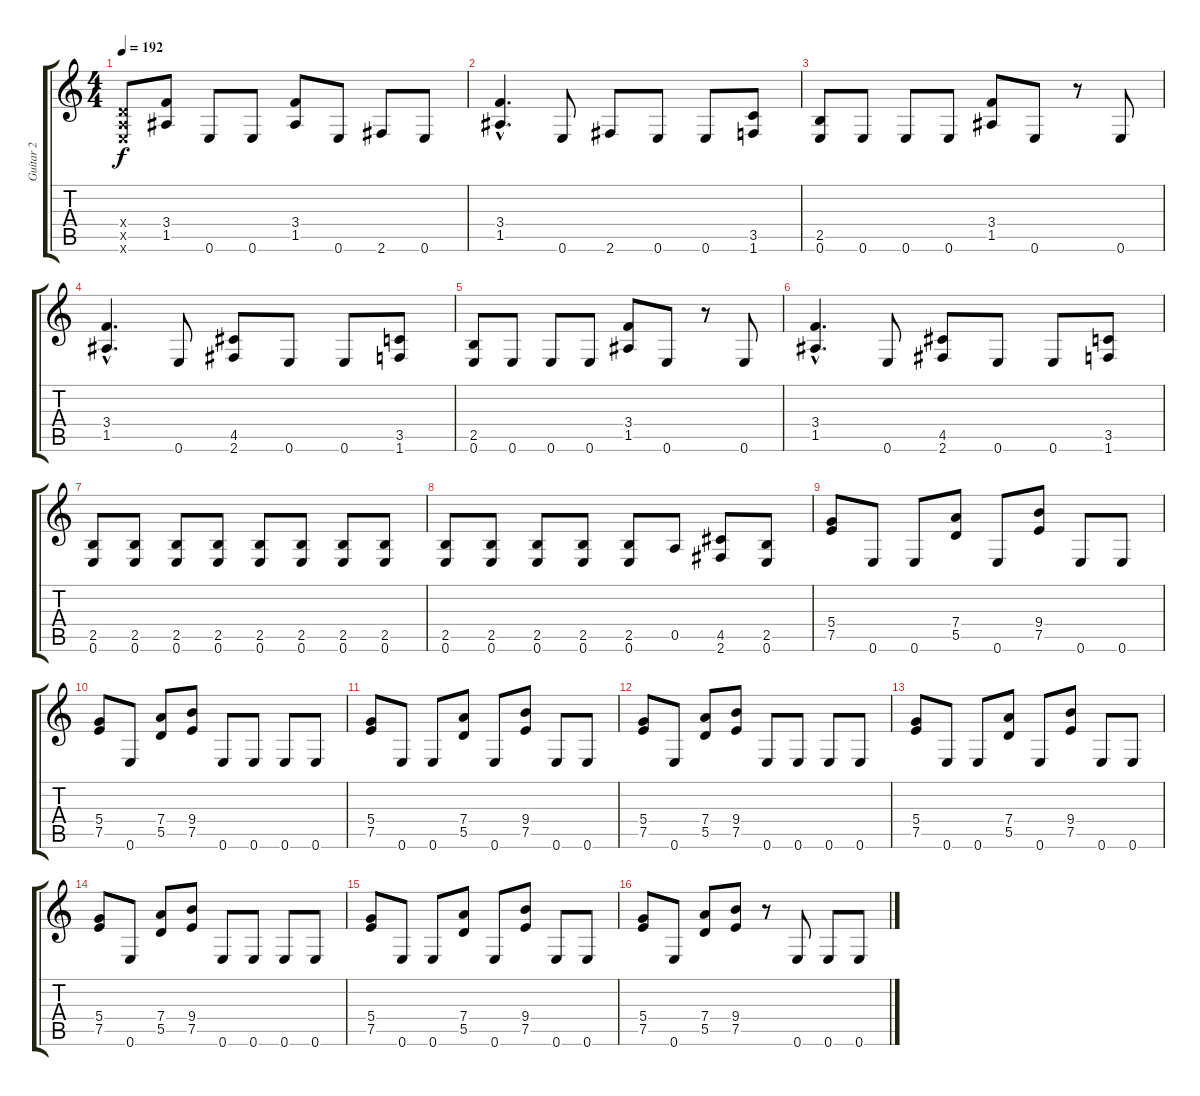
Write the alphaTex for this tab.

\track ("Guitar 2" "Guitar 2") {instrument distortionguitar}
\staff {score tabs}
\tuning (E4 B3 G3 D3 A2 E2) {hide}
\ts (4 4)
\tempo 192
\clef g2
\ks c
(0.4{x} 0.5{x} 0.6{x}).8{dy f} (3.4 1.5).8 0.6.8 0.6.8 (3.4 1.5).8 0.6.8 2.6.8 0.6.8 |
(3.4{hac} 1.5{hac}).4{d} 0.6.8 2.6.8 0.6.8 0.6.8 (3.5 1.6).8 |
(2.5 0.6).8 0.6.8 0.6.8 0.6.8 (3.4 1.5).8 0.6.8 r.8 0.6.8 |
(3.4{hac} 1.5{hac}).4{d} 0.6.8 (4.5 2.6).8 0.6.8 0.6.8 (3.5 1.6).8 |
(2.5 0.6).8 0.6.8 0.6.8 0.6.8 (3.4 1.5).8 0.6.8 r.8 0.6.8 |
(3.4{hac} 1.5{hac}).4{d} 0.6.8 (4.5 2.6).8 0.6.8 0.6.8 (3.5 1.6).8 |
(2.5 0.6).8 (2.5 0.6).8 (2.5 0.6).8 (2.5 0.6).8 (2.5 0.6).8 (2.5 0.6).8 (2.5 0.6).8 (2.5 0.6).8 |
(2.5 0.6).8 (2.5 0.6).8 (2.5 0.6).8 (2.5 0.6).8 (2.5 0.6).8 0.5.8 (4.5 2.6).8 (2.5 0.6).8 |
(5.4 7.5).8 0.6.8 0.6.8 (7.4 5.5).8 0.6.8 (9.4 7.5).8 0.6.8 0.6.8 |
(5.4 7.5).8 0.6.8 (7.4 5.5).8 (9.4 7.5).8 0.6.8 0.6.8 0.6.8 0.6.8 |
(5.4 7.5).8 0.6.8 0.6.8 (7.4 5.5).8 0.6.8 (9.4 7.5).8 0.6.8 0.6.8 |
(5.4 7.5).8 0.6.8 (7.4 5.5).8 (9.4 7.5).8 0.6.8 0.6.8 0.6.8 0.6.8 |
(5.4 7.5).8 0.6.8 0.6.8 (7.4 5.5).8 0.6.8 (9.4 7.5).8 0.6.8 0.6.8 |
(5.4 7.5).8 0.6.8 (7.4 5.5).8 (9.4 7.5).8 0.6.8 0.6.8 0.6.8 0.6.8 |
(5.4 7.5).8 0.6.8 0.6.8 (7.4 5.5).8 0.6.8 (9.4 7.5).8 0.6.8 0.6.8 |
(5.4 7.5).8 0.6.8 (7.4 5.5).8 (9.4 7.5).8 r.8 0.6.8 0.6.8 0.6.8
